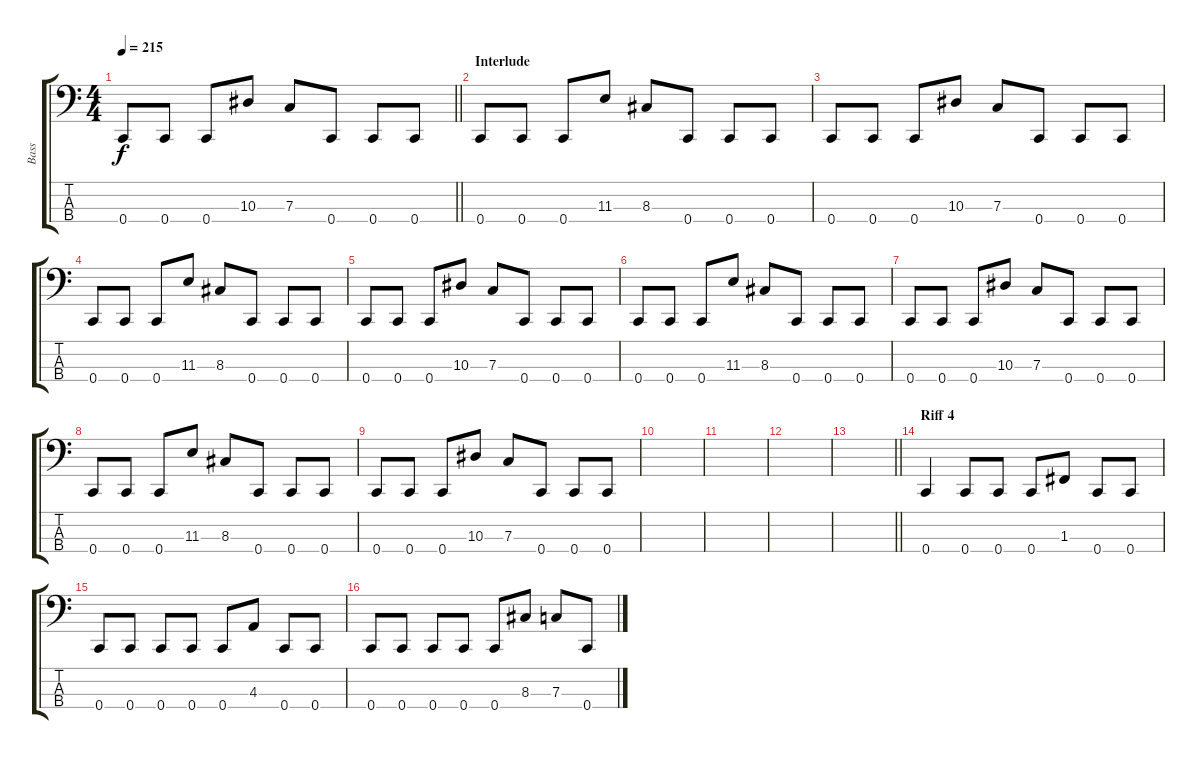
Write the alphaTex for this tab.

\track ("Bass" "Bass") {instrument electricbassfinger}
\staff {score tabs}
\tuning (Eb2 Bb1 F1 C1) {hide}
\ts (4 4)
\tempo 215
\clef f4
\barLineRight lightlight
\ks c
0.4.8{dy f} 0.4.8 0.4.8 10.3.8 7.3.8 0.4.8 0.4.8 0.4.8 |
\section ("" "Interlude")
0.4.8 0.4.8 0.4.8 11.3.8 8.3.8 0.4.8 0.4.8 0.4.8 |
0.4.8 0.4.8 0.4.8 10.3.8 7.3.8 0.4.8 0.4.8 0.4.8 |
0.4.8 0.4.8 0.4.8 11.3.8 8.3.8 0.4.8 0.4.8 0.4.8 |
0.4.8 0.4.8 0.4.8 10.3.8 7.3.8 0.4.8 0.4.8 0.4.8 |
0.4.8 0.4.8 0.4.8 11.3.8 8.3.8 0.4.8 0.4.8 0.4.8 |
0.4.8 0.4.8 0.4.8 10.3.8 7.3.8 0.4.8 0.4.8 0.4.8 |
0.4.8 0.4.8 0.4.8 11.3.8 8.3.8 0.4.8 0.4.8 0.4.8 |
0.4.8 0.4.8 0.4.8 10.3.8 7.3.8 0.4.8 0.4.8 0.4.8 |
|
|
|
\barLineRight lightlight
|
\section ("" "Riff 4")
0.4.4 0.4.8 0.4.8 0.4.8 1.3.8 0.4.8 0.4.8 |
0.4.8 0.4.8 0.4.8 0.4.8 0.4.8 4.3.8 0.4.8 0.4.8 |
0.4.8 0.4.8 0.4.8 0.4.8 0.4.8 8.3.8 7.3.8 0.4.8
